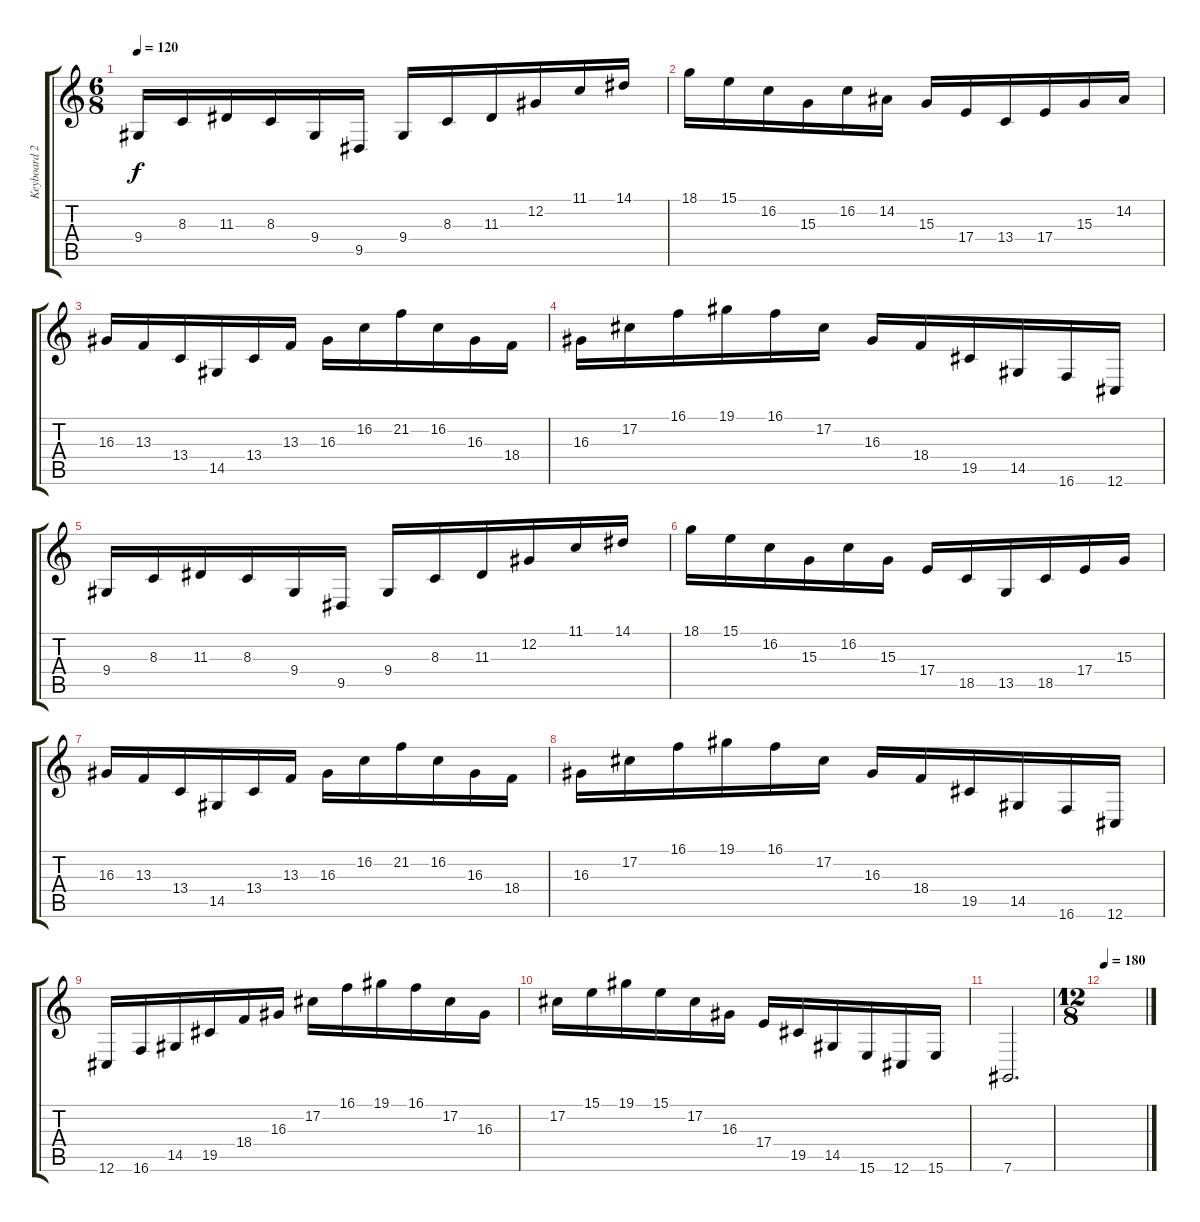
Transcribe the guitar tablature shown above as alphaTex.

\track ("Keyboard 2" "Keyboard 2") {instrument brightacousticpiano}
\staff {score tabs}
\tuning (Db4 Ab3 E3 B2 Gb2 Db2) {hide}
\ts (6 8)
\tempo 120
\clef g2
\ks c
9.4.16{dy f} 8.3.16 11.3.16 8.3.16 9.4.16 9.5.16 9.4.16 8.3.16 11.3.16 12.2.16 11.1.16 14.1.16 |
18.1.16 15.1.16 16.2.16 15.3.16 16.2.16 14.2.16 15.3.16 17.4.16 13.4.16 17.4.16 15.3.16 14.2.16 |
16.3.16 13.3.16 13.4.16 14.5.16 13.4.16 13.3.16 16.3.16 16.2.16 21.2.16 16.2.16 16.3.16 18.4.16 |
16.3.16 17.2.16 16.1.16 19.1.16 16.1.16 17.2.16 16.3.16 18.4.16 19.5.16 14.5.16 16.6.16 12.6.16 |
9.4.16 8.3.16 11.3.16 8.3.16 9.4.16 9.5.16 9.4.16 8.3.16 11.3.16 12.2.16 11.1.16 14.1.16 |
18.1.16 15.1.16 16.2.16 15.3.16 16.2.16 15.3.16 17.4.16 18.5.16 13.5.16 18.5.16 17.4.16 15.3.16 |
16.3.16 13.3.16 13.4.16 14.5.16 13.4.16 13.3.16 16.3.16 16.2.16 21.2.16 16.2.16 16.3.16 18.4.16 |
16.3.16 17.2.16 16.1.16 19.1.16 16.1.16 17.2.16 16.3.16 18.4.16 19.5.16 14.5.16 16.6.16 12.6.16 |
12.6.16 16.6.16 14.5.16 19.5.16 18.4.16 16.3.16 17.2.16 16.1.16 19.1.16 16.1.16 17.2.16 16.3.16 |
17.2.16 15.1.16 19.1.16 15.1.16 17.2.16 16.3.16 17.4.16 19.5.16 14.5.16 15.6.16 12.6.16 15.6.16 |
7.6.2{d} |
\ts (12 8)
\tempo 180
